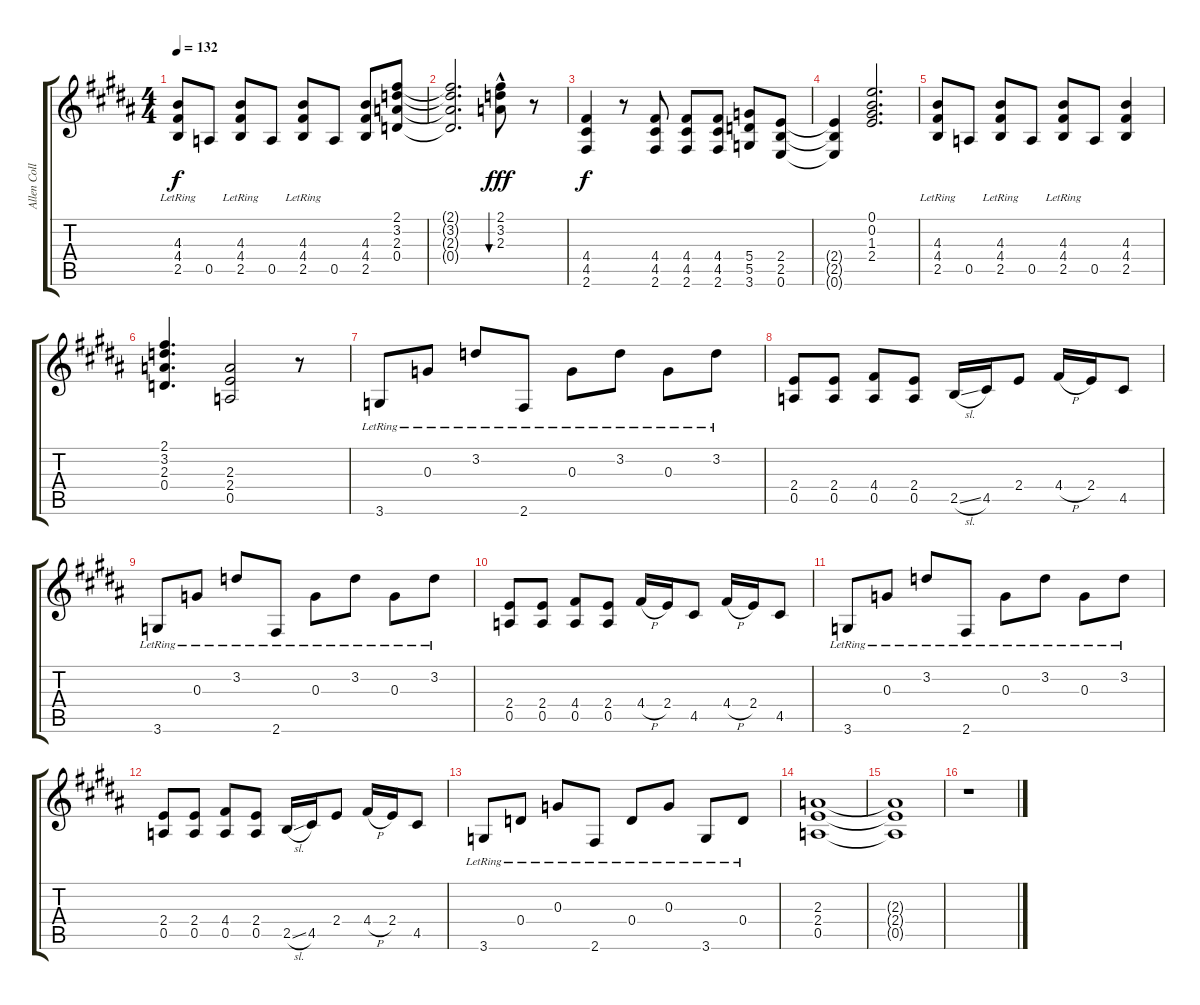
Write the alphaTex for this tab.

\track ("Allen Collins Guitar" "Allen Coll") {instrument electricguitarclean}
\staff {score tabs}
\tuning (E4 B3 G3 D3 A2 E2) {hide}
\ts (4 4)
\tempo 132
\clef g2
\ks b
(4.3{lr} 4.4{lr} 2.5).8{dy f} 0.5.8 (4.3{lr} 4.4{lr} 2.5).8 0.5.8 (4.3{lr} 4.4{lr} 2.5).8 0.5.8 (4.3 4.4 2.5).8 (2.1 3.2 2.3 0.4).8 |
(2.1{t} 3.2{t} 2.3{t} 0.4{t}).2{d} (2.1{hac} 3.2 2.3).8{bu 60 dy fff} r.8 |
(4.4 4.5 2.6).4{dy f} r.8 (4.4 4.5 2.6).8 (4.4 4.5 2.6).8 (4.4 4.5 2.6).8 (5.4 5.5 3.6).8 (2.4 2.5 0.6).8 |
(2.4{t} 2.5{t} 0.6{t}).4 (0.1 0.2 1.3 2.4).2{d} |
(4.3{lr} 4.4{lr} 2.5).8 0.5.8 (4.3{lr} 4.4{lr} 2.5).8 0.5.8 (4.3{lr} 4.4{lr} 2.5).8 0.5.8 (4.3 4.4 2.5).4 |
(2.1 3.2 2.3 0.4).4{d} (2.3 2.4 0.5).2 r.8 |
3.6{lr}.8{volume 11} 0.3{lr}.8 3.2{lr}.8 2.6{lr}.8 0.3{lr}.8 3.2{lr}.8 0.3{lr}.8 3.2{lr}.8 |
(2.4 0.5).8 (2.4 0.5).8 (4.4 0.5).8 (2.4 0.5).8 2.5{sl}.16 4.5.16 2.4.8 4.4{h}.16 2.4.16 4.5.8 |
3.6{lr}.8 0.3{lr}.8 3.2{lr}.8 2.6{lr}.8 0.3{lr}.8 3.2{lr}.8 0.3{lr}.8 3.2{lr}.8 |
(2.4 0.5).8 (2.4 0.5).8 (4.4 0.5).8 (2.4 0.5).8 4.4{h}.16 2.4.16 4.5.8 4.4{h}.16 2.4.16 4.5.8 |
3.6{lr}.8 0.3{lr}.8 3.2{lr}.8 2.6{lr}.8 0.3{lr}.8 3.2{lr}.8 0.3{lr}.8 3.2{lr}.8 |
(2.4 0.5).8 (2.4 0.5).8 (4.4 0.5).8 (2.4 0.5).8 2.5{sl}.16 4.5.16 2.4.8 4.4{h}.16 2.4.16 4.5.8 |
3.6{lr}.8 0.4{lr}.8 0.3{lr}.8 2.6{lr}.8 0.4{lr}.8 0.3{lr}.8 3.6{lr}.8 0.4{lr}.8 |
(2.3 2.4 0.5).1 |
(2.3{t} 2.4{t} 0.5{t}).1 |
r.1
